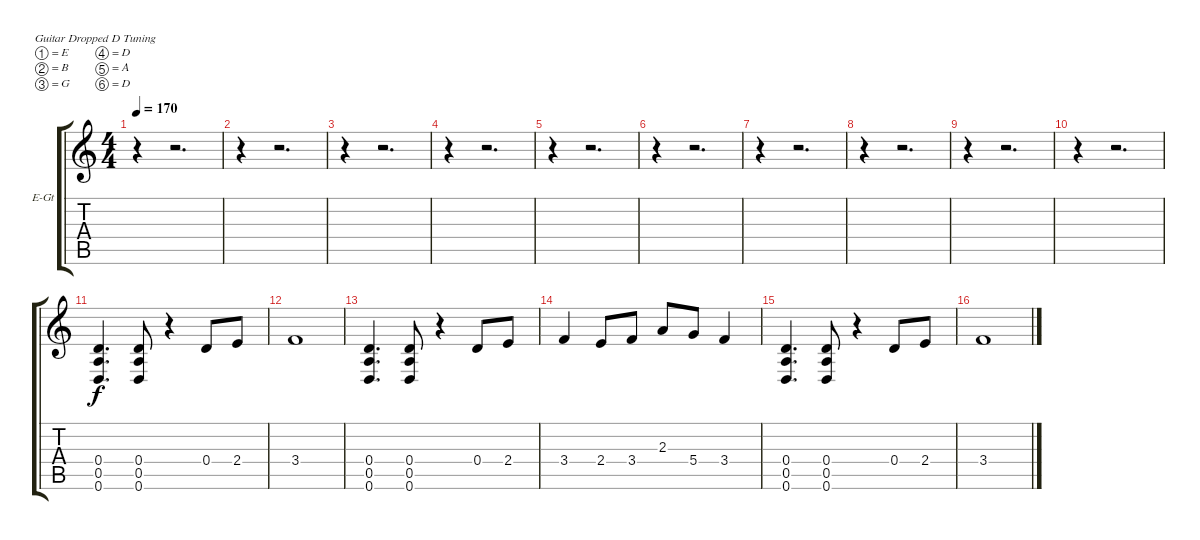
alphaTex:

\bracketExtendMode groupsimilarinstruments
\firstSystemTrackNameOrientation horizontal
\otherSystemsTrackNameOrientation horizontal
\track ("Guitar" "E-Gt") {instrument distortionguitar}
\staff {score tabs}
\tuning (E4 B3 G3 D3 A2 D2)
\ts (4 4)
\tempo 170
\clef g2
\scale
0.0620279
\ks c
r.4{dy f} r.2{d} |
\scale
0.0605854 r.4 r.2{d} |
\scale
0.0605854 r.4 r.2{d} |
\scale
0.0605854 r.4 r.2{d} |
\scale
0.0605854 r.4 r.2{d} |
\scale
0.0605854 r.4 r.2{d} |
\scale
0.0605854 r.4 r.2{d} |
\scale
0.0605854 r.4 r.2{d} |
\scale
0.0605854 r.4 r.2{d} |
\scale
0.0605854 r.4 r.2{d} |
\scale
0.0878148 (0.4 0.5 0.6).4{d} (0.4 0.5 0.6).8 r.4 0.4.8 2.4.8 |
\scale
0.0415248 3.4.1 |
\scale
0.0878148 (0.4 0.5 0.6).4{d} (0.4 0.5 0.6).8 r.4 0.4.8 2.4.8 |
\scale
0.0953029 3.4.4 2.4.8 3.4.8 2.3.8 5.4.8 3.4.4 |
(0.4 0.5 0.6).4{d} (0.4 0.5 0.6).8 r.4 0.4.8 2.4.8 |
3.4.1
